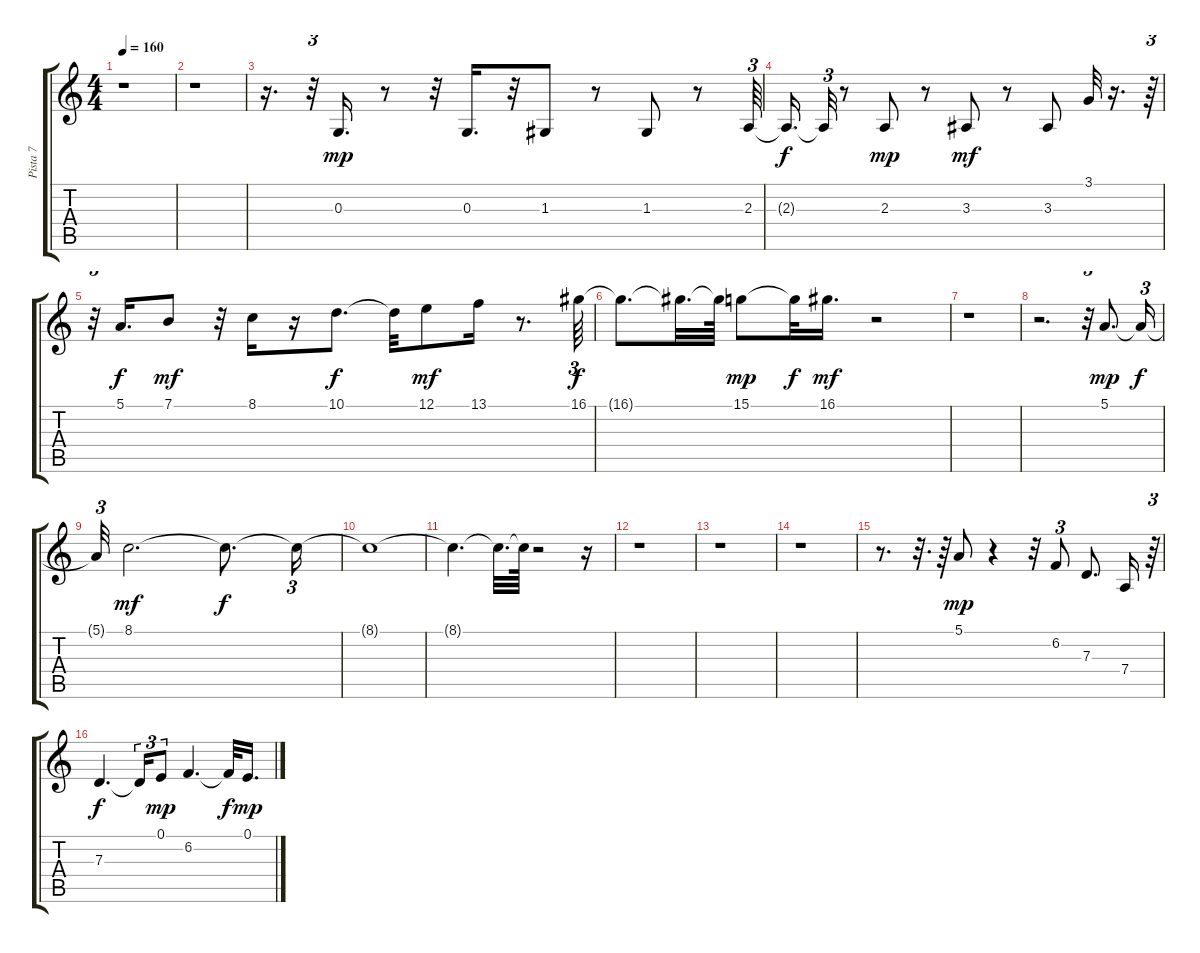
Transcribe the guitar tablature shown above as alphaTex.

\track ("Pista 7" "Pista 7") {instrument mutedtrumpet}
\staff {score tabs}
\tuning (E4 B3 G3 D3 A2 E2) {hide}
\ts (4 4)
\tempo 160
\clef g2
\ks c
r.1{dy mp} |
r.1 |
r.16{d} r.32{tu (3 2)} 0.3.16{d} r.8 r.32 0.3.16{d} r.32 1.3.8 r.8 1.3.8 r.8 2.3.64{tu (3 2)} |
2.3{t}.16{d dy f} 2.3{t}.32{tu (3 2)} r.8 2.3.8{dy mp} r.8 3.3.8{dy mf} r.8 3.3.8 3.1.32 r.16{d} r.64{tu (3 2)} |
r.32{tu (3 2)} 5.1.16{d dy f} 7.1.8{dy mf} r.32 8.1.16 r.16 10.1.8{d dy f} 10.1{t}.32 12.1.8{dy mf} 13.1.16 r.8{d} 16.1.64{tu (3 2) dy f} |
16.1{t}.8{d} 16.1{t}.32{d} 16.1{t}.64 15.1.8{dy mp} 15.1{t}.32{dy f} 16.1.16{d dy mf} r.2 |
r.1 |
r.2{d} r.32{tu (3 2)} 5.1.8{d dy mp} 5.1{t}.16{tu (3 2) dy f} |
5.1{t}.32{tu (3 2)} 8.1.2{d dy mf} 8.1{t}.8{d dy f} 8.1{t}.16{tu (3 2)} |
8.1{t}.1 |
8.1{t}.4{d} 8.1{t}.32{d} 8.1{t}.64 r.2 r.16 |
r.1 |
r.1 |
r.1 |
r.8{d} r.32{d} r.64 5.1.8{dy mp} r.4 r.32 6.2.8{tu (3 2)} 7.3.8{d} 7.4.16 r.64{tu (3 2)} |
7.3.4{d dy f} 7.3{t}.16{tu (3 2)} 0.1.8{tu (3 2) dy mp} 6.2.4{d} 6.2{t}.32{dy f} 0.1.16{d dy mp}
